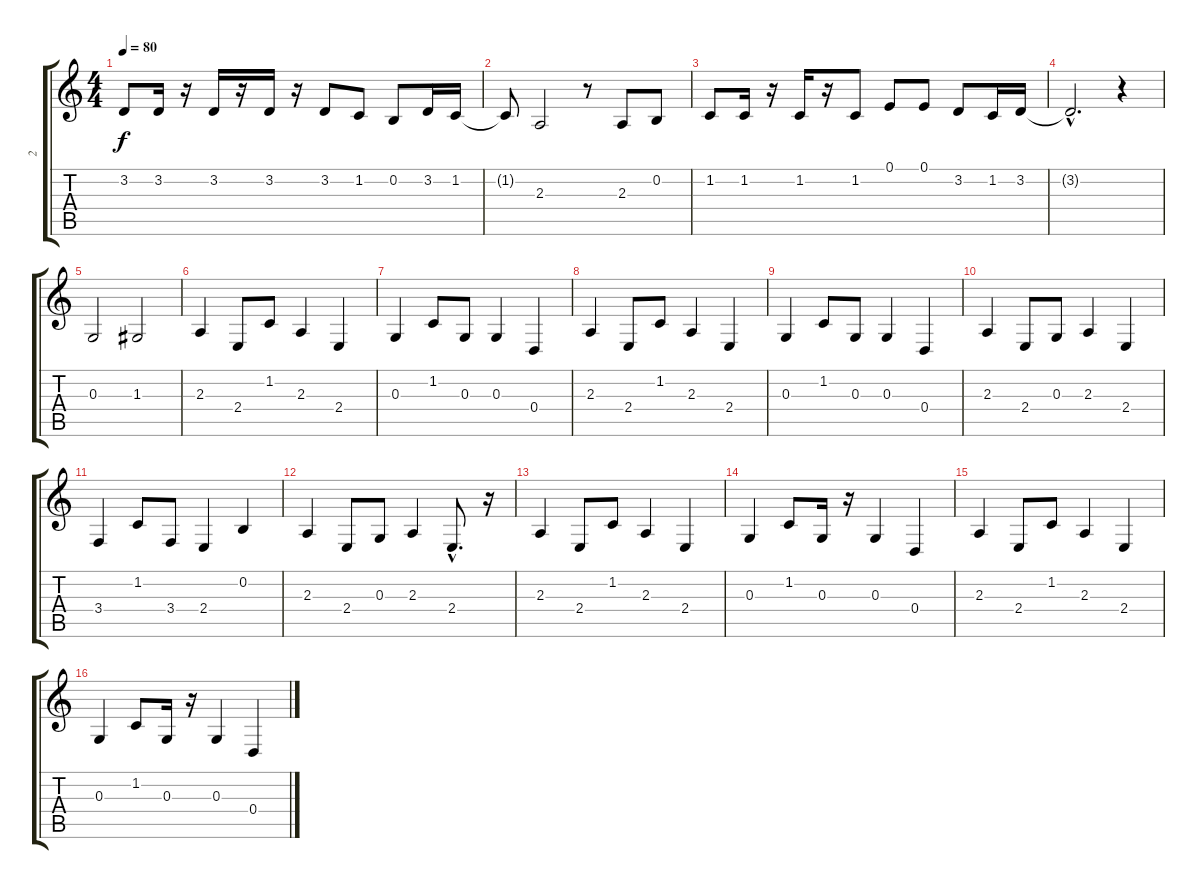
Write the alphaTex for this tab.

\track ("2" "2") {instrument stringensemble1}
\staff {score tabs}
\tuning (E4 B3 G3 D3 A2 E2) {hide}
\ts (4 4)
\tempo 80
\clef g2
\ks c
3.2.8{dy f} 3.2.16 r.16 3.2.16 r.16 3.2.16 r.16 3.2.8 1.2.8 0.2.8 3.2.16 1.2.16 |
1.2{t}.8 2.3.2 r.8 2.3.8 0.2.8 |
1.2.8 1.2.16 r.16 1.2.16 r.16 1.2.8 0.1.8 0.1.8 3.2.8 1.2.16 3.2.16 |
3.2{hac t}.2{d} r.4 |
0.3.2 1.3.2 |
2.3.4 2.4.8 1.2.8 2.3.4 2.4.4 |
0.3.4 1.2.8 0.3.8 0.3.4 0.4.4 |
2.3.4 2.4.8 1.2.8 2.3.4 2.4.4 |
0.3.4 1.2.8 0.3.8 0.3.4 0.4.4 |
2.3.4 2.4.8 0.3.8 2.3.4 2.4.4 |
3.4.4 1.2.8 3.4.8 2.4.4 0.2.4 |
2.3.4 2.4.8 0.3.8 2.3.4 2.4{hac}.8{d} r.16 |
2.3.4 2.4.8 1.2.8 2.3.4 2.4.4 |
0.3.4 1.2.8 0.3.16 r.16 0.3.4 0.4.4 |
2.3.4 2.4.8 1.2.8 2.3.4 2.4.4 |
0.3.4 1.2.8 0.3.16 r.16 0.3.4 0.4.4
